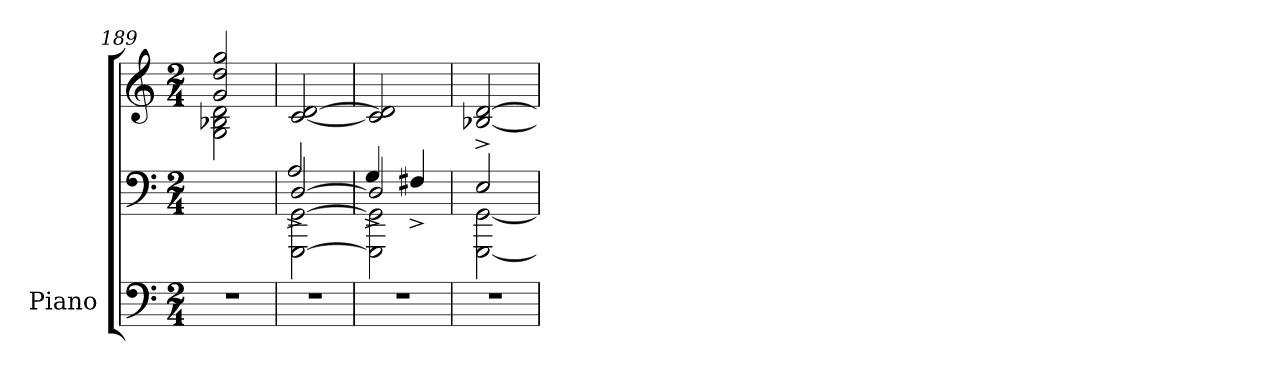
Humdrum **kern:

**kern	**kern	**kern
*part1	*part1	*part1
*staff3	*staff2	*staff1
*I"Piano	*	*
*I'Pno.	*	*
*clefF4	*clefF4	*clefG2
*k[]	*k[]	*k[]
*M2/4	*M2/4	*M2/4
=189	=189	=189
*	*	*^
2r	2ryy	2g/ 2dd/ 2gg/	2G\ 2B-X\ 2d\
*	*	*v	*v
=190	=190	=190
*	*^	*
*	*	*^	*
2r	[2D/	2A^/	[2GGG\ [2GG\	[2c/ [2d/
=191	=191	=191	=191	=191
2r	2D/]	4G^/	2GGG\] 2GG\]	2c/] 2d/]
.	.	4F#X^/	.	.
*	*	*v	*v	*
=192	=192	=192	=192
2r	2E^/	[2GGG\ [2GG\	[2B-X/ [2d/
*	*v	*v	*
=	=	=
*-	*-	*-
